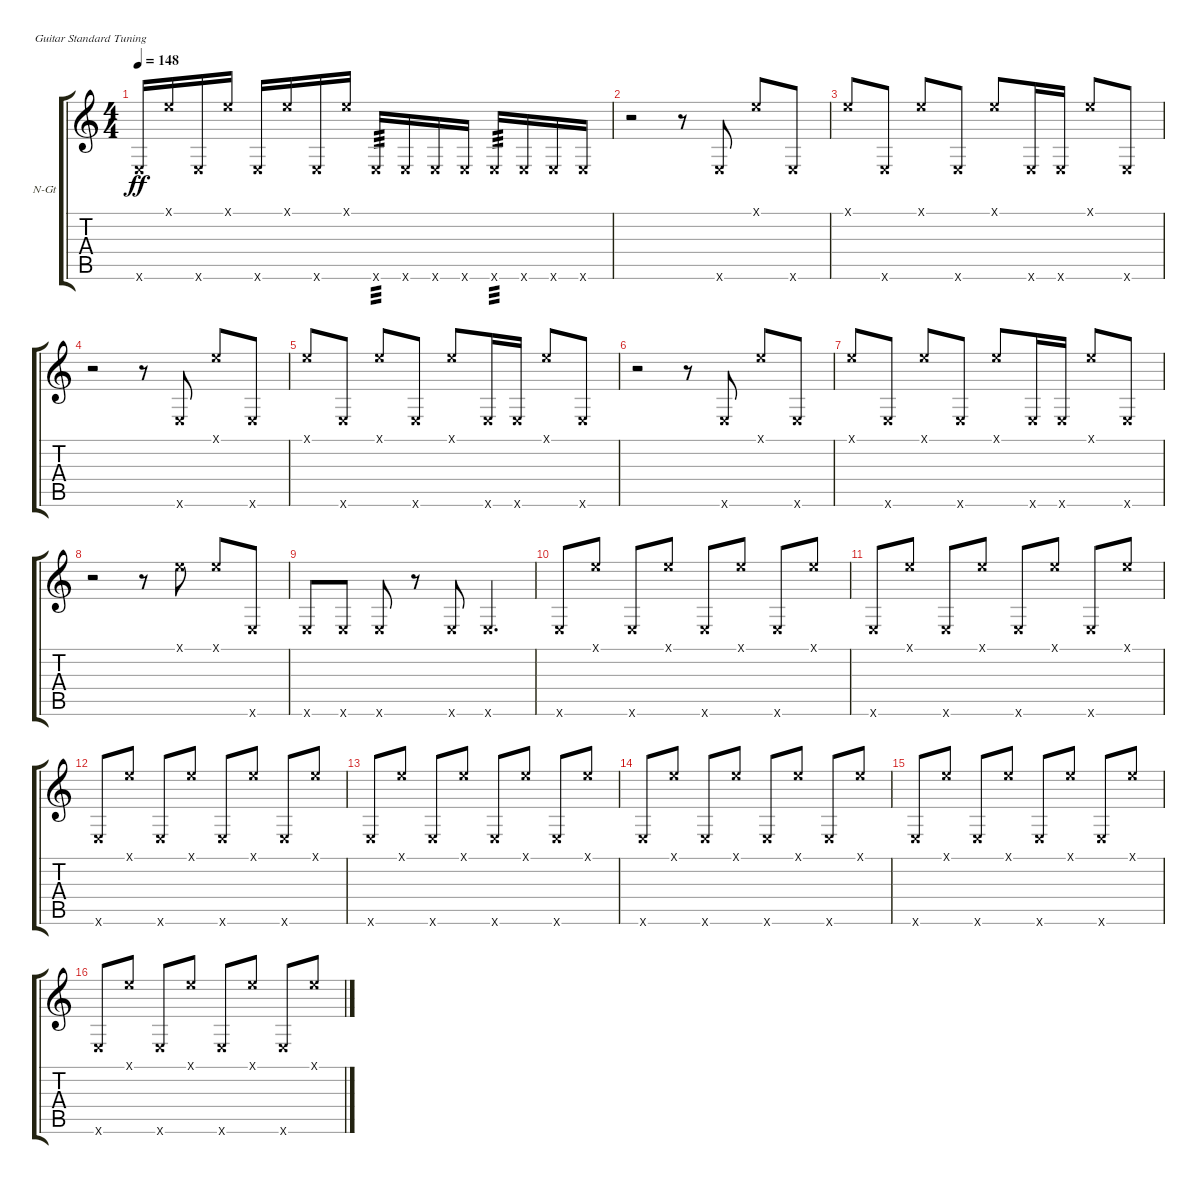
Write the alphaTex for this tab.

\defaultSystemsLayout 4
\bracketExtendMode groupsimilarinstruments
\firstSystemTrackNameOrientation horizontal
\otherSystemsTrackNameOrientation horizontal
\track ("Nylon Guitar" "N-Gt") {instrument acousticguitarnylon}
\staff {score tabs}
\tuning (E4 B3 G3 D3 A2 E2)
\ts (4 4)
\tempo 148
\clef g2
\ks c
0.6{x}.16{dy ff} 0.1{x}.16 0.6{x}.16 0.1{x}.16 0.6{x}.16 0.1{x}.16 0.6{x}.16 0.1{x}.16 0.6{x}.16{tp 3} 0.6{x}.16 0.6{x}.16 0.6{x}.16 0.6{x}.16{tp 3} 0.6{x}.16 0.6{x}.16 0.6{x}.16 |
r.2 r.8 0.6{x}.8 0.1{x}.8 0.6{x}.8 |
0.1{x}.8 0.6{x}.8 0.1{x}.8 0.6{x}.8 0.1{x}.8 0.6{x}.16 0.6{x}.16 0.1{x}.8 0.6{x}.8 |
r.2 r.8 0.6{x}.8 0.1{x}.8 0.6{x}.8 |
0.1{x}.8 0.6{x}.8 0.1{x}.8 0.6{x}.8 0.1{x}.8 0.6{x}.16 0.6{x}.16 0.1{x}.8 0.6{x}.8 |
r.2 r.8 0.6{x}.8 0.1{x}.8 0.6{x}.8 |
0.1{x}.8 0.6{x}.8 0.1{x}.8 0.6{x}.8 0.1{x}.8 0.6{x}.16 0.6{x}.16 0.1{x}.8 0.6{x}.8 |
r.2 r.8 0.1{x}.8 0.1{x}.8 0.6{x}.8 |
0.6{x}.8 0.6{x}.8 0.6{x}.8 r.8 0.6{x}.8 0.6{x}.4{d} |
0.6{x}.8 0.1{x}.8 0.6{x}.8 0.1{x}.8 0.6{x}.8 0.1{x}.8 0.6{x}.8 0.1{x}.8 |
0.6{x}.8 0.1{x}.8 0.6{x}.8 0.1{x}.8 0.6{x}.8 0.1{x}.8 0.6{x}.8 0.1{x}.8 |
0.6{x}.8 0.1{x}.8 0.6{x}.8 0.1{x}.8 0.6{x}.8 0.1{x}.8 0.6{x}.8 0.1{x}.8 |
0.6{x}.8 0.1{x}.8 0.6{x}.8 0.1{x}.8 0.6{x}.8 0.1{x}.8 0.6{x}.8 0.1{x}.8 |
0.6{x}.8 0.1{x}.8 0.6{x}.8 0.1{x}.8 0.6{x}.8 0.1{x}.8 0.6{x}.8 0.1{x}.8 |
0.6{x}.8 0.1{x}.8 0.6{x}.8 0.1{x}.8 0.6{x}.8 0.1{x}.8 0.6{x}.8 0.1{x}.8 |
0.6{x}.8 0.1{x}.8 0.6{x}.8 0.1{x}.8 0.6{x}.8 0.1{x}.8 0.6{x}.8 0.1{x}.8
